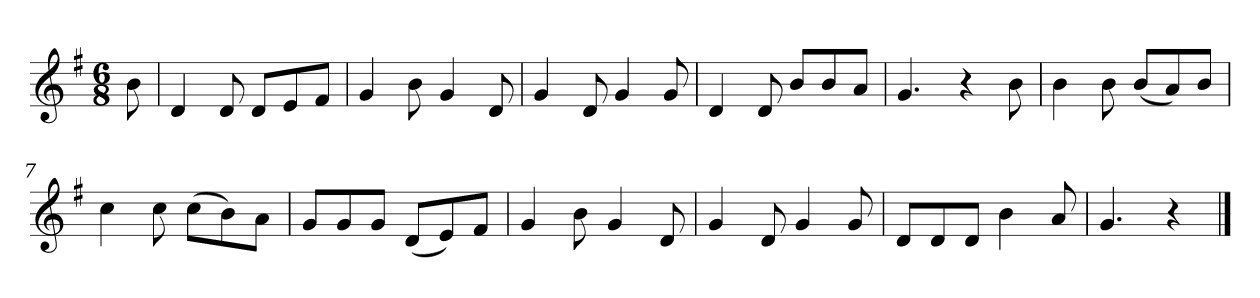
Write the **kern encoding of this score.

**kern
*part1
*staff1
*k[f#]
*M6/8
*MM120
=
8b
=1
4d
8d
8dL
8e
8f#J
=2
4g
8b
4g
8d
=3
4g
8d
4g
8g
=4
4d
8d
8bL
8b
8aJ
=5
4.g
4r
8b
=6
4b
8b
(8bL
8a)
8bJ
=7
4cc
8cc
(8ccL
8b)
8aJ
=8
8gL
8g
8gJ
(8dL
8e)
8f#J
=9
4g
8b
4g
8d
=10
4g
8d
4g
8g
=11
8dL
8d
8dJ
4b
8a
=12
4.g
4r
==
*-
